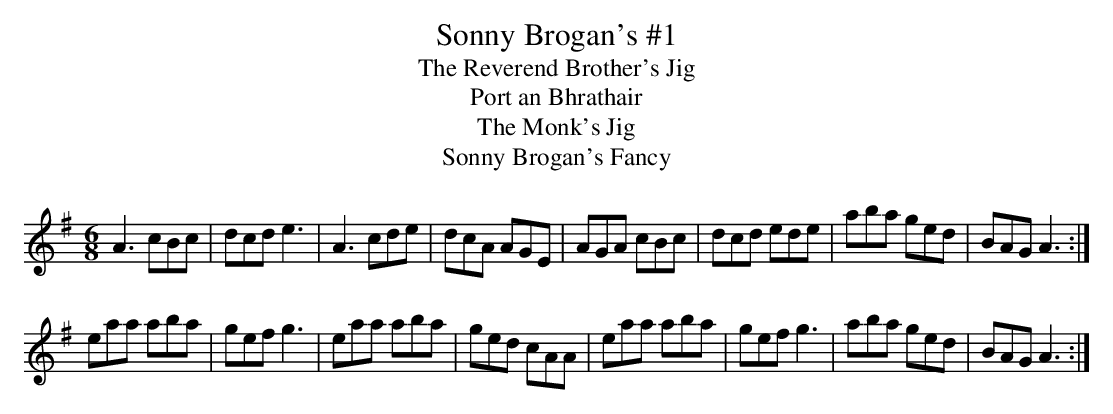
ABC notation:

X:1
T:Sonny Brogan's #1
T:Reverend Brother's Jig, The
T:Port an Bhrathair
T:Monk's Jig, The
T:Sonny Brogan's Fancy
M:6/8
K:Ador
A3 cBc|dcd e3|A3 cde|dcA AGE|AGA cBc|dcd ede|aba ged|BAG A3:|
eaa aba|gef g3|eaa aba|ged cAA|eaa aba|gef g3|aba ged|BAG A3:|
